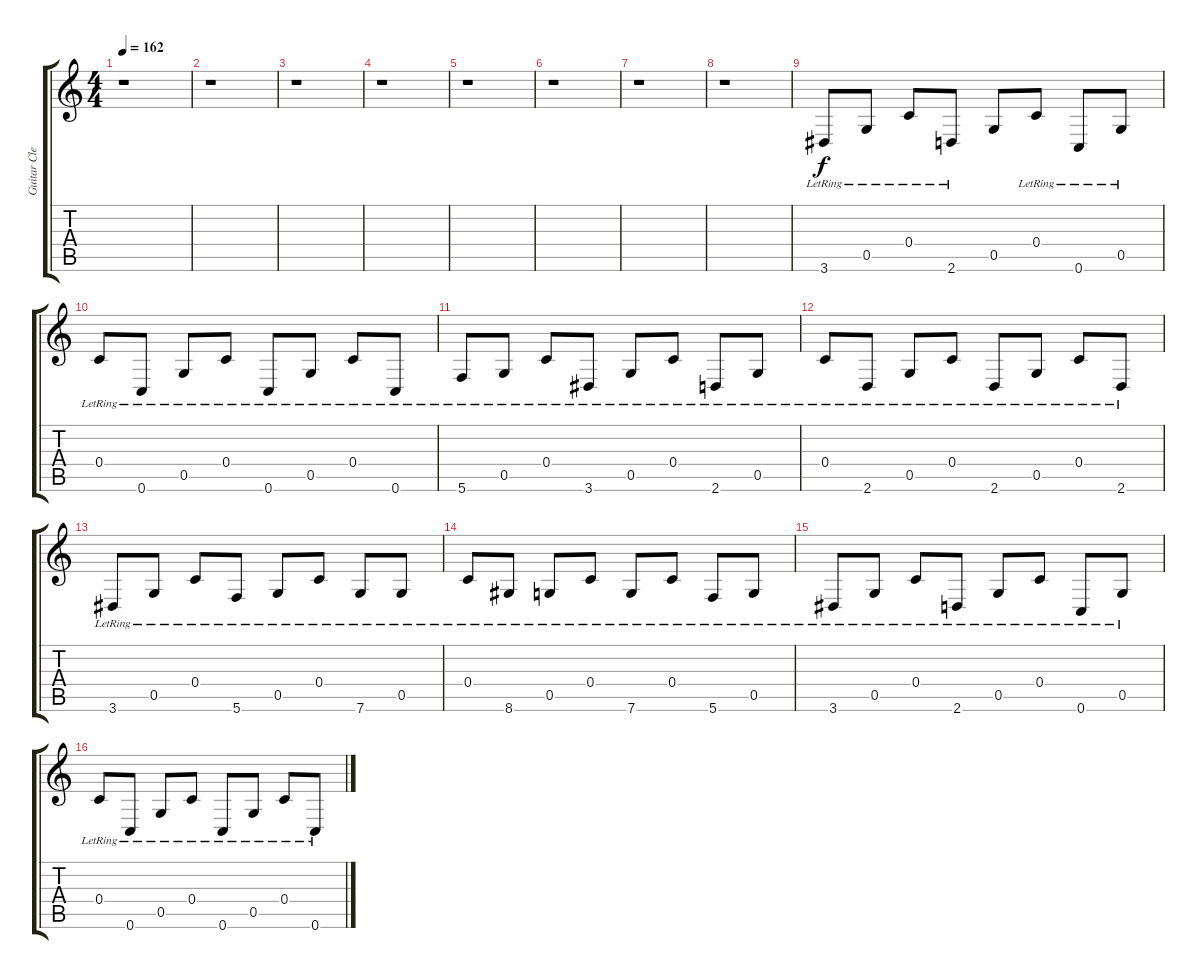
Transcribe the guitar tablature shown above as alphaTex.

\track ("Guitar Clean" "Guitar Cle") {instrument electricguitarclean}
\staff {score tabs}
\tuning (D4 A3 F3 C3 G2 C2) {hide}
\ts (4 4)
\tempo 162
\clef g2
\ks c
r.1{dy f} |
r.1 |
r.1 |
r.1 |
r.1 |
r.1 |
r.1 |
r.1 |
3.6{lr}.8 0.5{lr}.8 0.4{lr}.8 2.6{lr}.8 0.5.8 0.4{lr}.8 0.6{lr}.8 0.5{lr}.8 |
0.4{lr}.8 0.6{lr}.8 0.5{lr}.8 0.4{lr}.8 0.6{lr}.8 0.5{lr}.8 0.4{lr}.8 0.6{lr}.8 |
5.6{lr}.8 0.5{lr}.8 0.4{lr}.8 3.6{lr}.8 0.5{lr}.8 0.4{lr}.8 2.6{lr}.8 0.5{lr}.8 |
0.4{lr}.8 2.6{lr}.8 0.5{lr}.8 0.4{lr}.8 2.6{lr}.8 0.5{lr}.8 0.4{lr}.8 2.6{lr}.8 |
3.6{lr}.8 0.5{lr}.8 0.4{lr}.8 5.6{lr}.8 0.5{lr}.8 0.4{lr}.8 7.6{lr}.8 0.5{lr}.8 |
0.4{lr}.8 8.6{lr}.8 0.5{lr}.8 0.4{lr}.8 7.6{lr}.8 0.4{lr}.8 5.6{lr}.8 0.5{lr}.8 |
3.6{lr}.8 0.5{lr}.8 0.4{lr}.8 2.6{lr}.8 0.5{lr}.8 0.4{lr}.8 0.6{lr}.8 0.5{lr}.8 |
0.4{lr}.8 0.6{lr}.8 0.5{lr}.8 0.4{lr}.8 0.6{lr}.8 0.5{lr}.8 0.4{lr}.8 0.6{lr}.8
